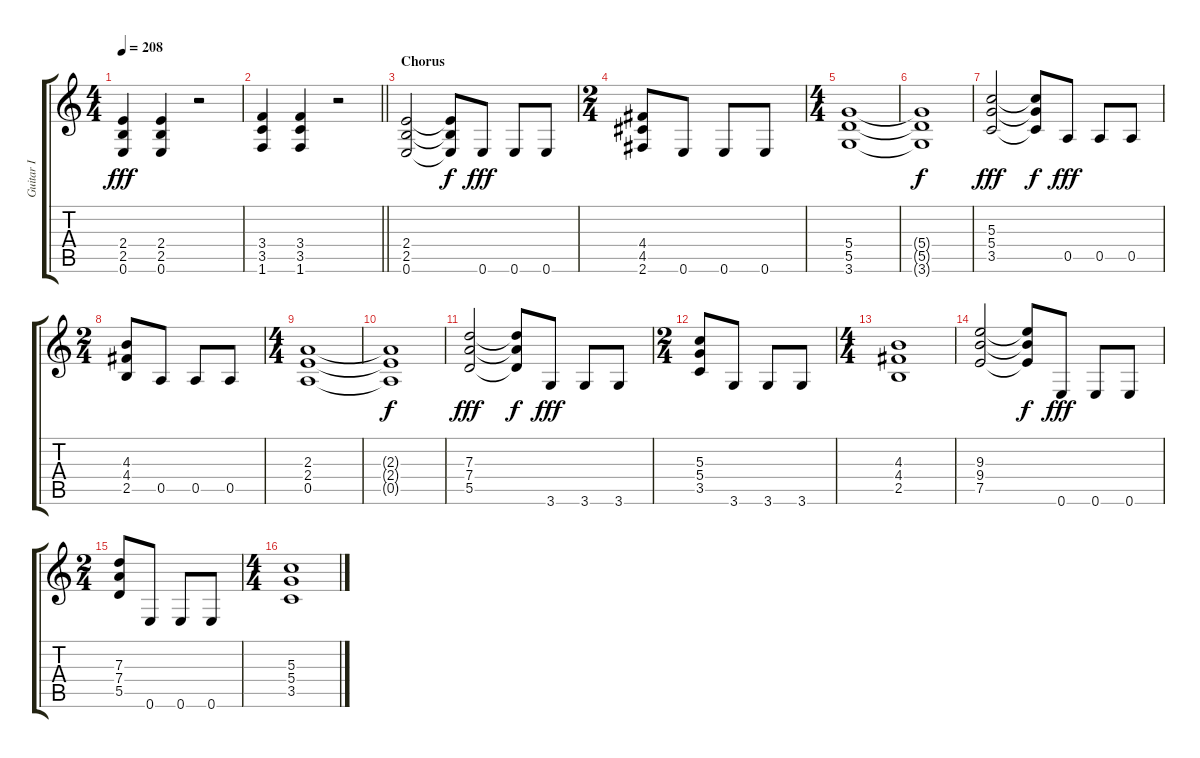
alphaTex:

\track ("Guitar I" "Guitar I") {instrument overdrivenguitar}
\staff {score tabs}
\tuning (E4 B3 G3 D3 A2 E2) {hide}
\ts (4 4)
\tempo 208
\clef g2
\ks c
(2.4 2.5 0.6).4{dy fff} (2.4 2.5 0.6).4 r.2 |
\barLineRight lightlight
(3.4 3.5 1.6).4 (3.4 3.5 1.6).4 r.2 |
\section ("" "Chorus")
(2.4 2.5 0.6).2 (2.4{t} 2.5{t} 0.6{t}).8{dy f} 0.6.8{dy fff} 0.6.8 0.6.8 |
\ts (2 4)
(4.4 4.5 2.6).8 0.6.8 0.6.8 0.6.8 |
\ts (4 4)
(5.4 5.5 3.6).1 |
(5.4{t} 5.5{t} 3.6{t}).1{dy f} |
(5.3 5.4 3.5).2{dy fff} (5.3{t} 5.4{t} 3.5{t}).8{dy f} 0.5.8{dy fff} 0.5.8 0.5.8 |
\ts (2 4)
(4.3 4.4 2.5).8 0.5.8 0.5.8 0.5.8 |
\ts (4 4)
(2.3 2.4 0.5).1 |
(2.3{t} 2.4{t} 0.5{t}).1{dy f} |
(7.3 7.4 5.5).2{dy fff} (7.3{t} 7.4{t} 5.5{t}).8{dy f} 3.6.8{dy fff} 3.6.8 3.6.8 |
\ts (2 4)
(5.3 5.4 3.5).8 3.6.8 3.6.8 3.6.8 |
\ts (4 4)
(4.3 4.4 2.5).1 |
(9.3 9.4 7.5).2 (9.3{t} 9.4{t} 7.5{t}).8{dy f} 0.6.8{dy fff} 0.6.8 0.6.8 |
\ts (2 4)
(7.3 7.4 5.5).8 0.6.8 0.6.8 0.6.8 |
\ts (4 4)
(5.3 5.4 3.5).1
